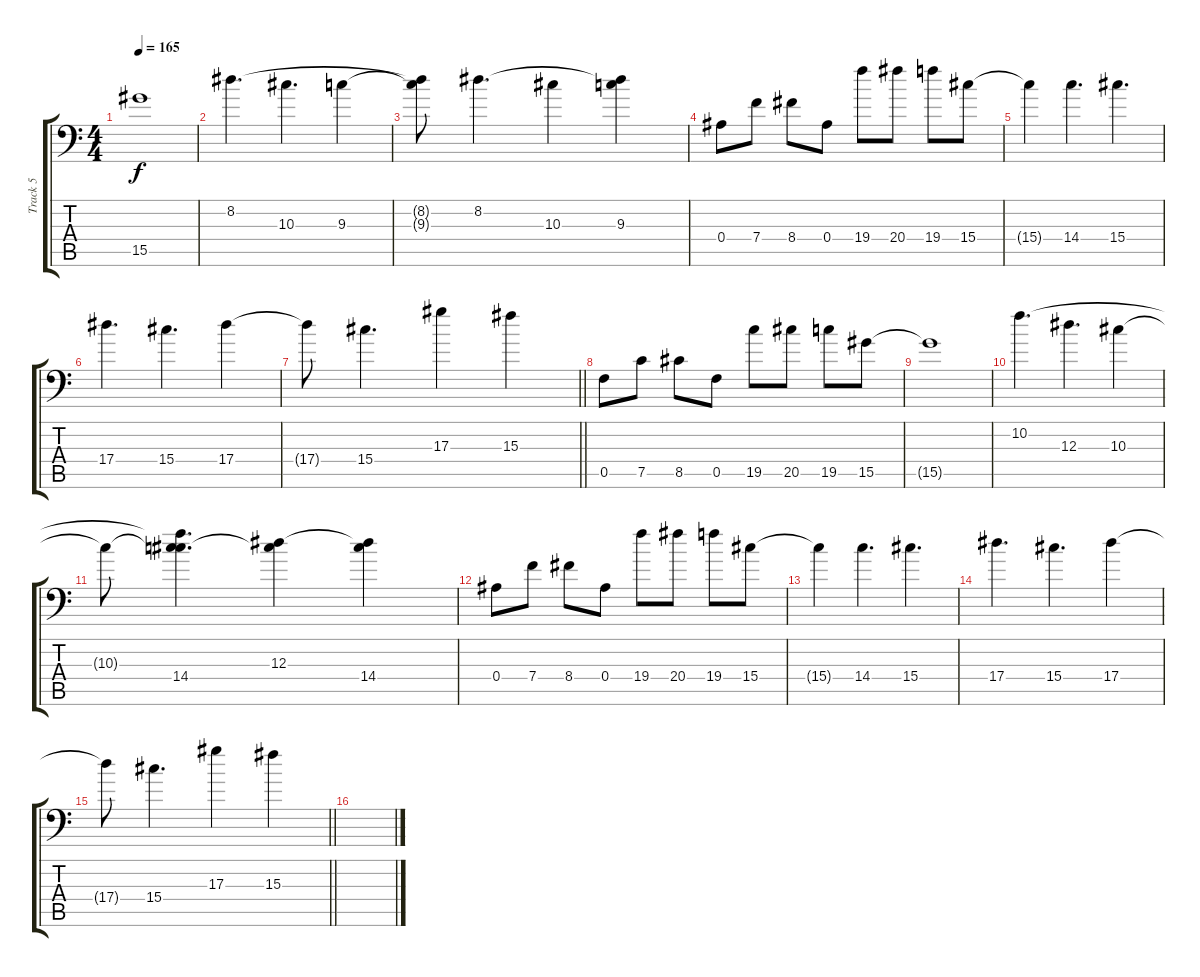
\track ("Track 5" "Track 5") {instrument overdrivenguitar}
\staff {score tabs}
\tuning (C4 G3 Eb3 Bb2 F2 Bb1) {hide}
\ts (4 4)
\tempo 165
\clef f4
\ks c
15.5{t}.1{dy f} |
8.2.4{d} 10.3.4{d} 9.3.4 |
(8.2{t} 9.3{t}).8 8.2.4{d} 10.3.4 (8.2{t} 9.3).4 |
0.4.8 7.4.8 8.4.8 0.4.8 19.4.8 20.4.8 19.4.8 15.4.8 |
15.4{t}.4 14.4.4{d} 15.4.4{d} |
17.4.4{d} 15.4.4{d} 17.4.4 |
\barLineRight lightlight
17.4{t}.8 15.4.4{d} 17.3.4 15.3.4 |
\section ("" "")
0.5.8 7.5.8 8.5.8 0.5.8 19.5.8 20.5.8 19.5.8 15.5.8 |
15.5{t}.1 |
10.2.4{d} 12.3.4{d} 10.3.4 |
10.3{t}.8 (10.2{t} 10.3{t} 14.4).4{d} (12.3 14.4{t}).4 (12.3{t} 14.4).4 |
0.4.8 7.4.8 8.4.8 0.4.8 19.4.8 20.4.8 19.4.8 15.4.8 |
15.4{t}.4 14.4.4{d} 15.4.4{d} |
17.4.4{d} 15.4.4{d} 17.4.4 |
\barLineRight lightlight
17.4{t}.8 15.4.4{d} 17.3.4 15.3.4 |
\section ("" "")
